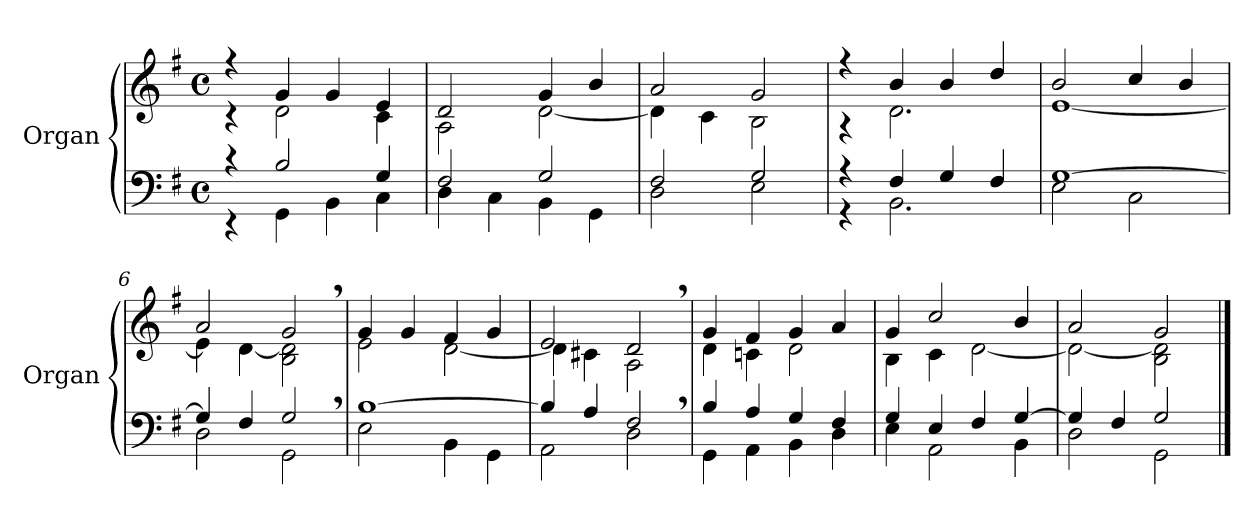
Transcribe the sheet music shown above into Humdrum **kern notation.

**kern	**kern
*part1	*part1
*staff2	*staff1
*I"Organ	*
*I'Organ	*
*clefF4	*clefG2
*k[f#]	*k[f#]
*M4/4	*M4/4
*met(c)	*met(c)
=1	=1
*^	*^
4r	4r	4r	4r
2B/	4GG\	4g/	2d\
.	4BB\	4g/	.
4G/	4C\	4e/	4c\
=2	=2	=2	=2
2F#/	4D\	2d/	2A\
.	4C\	.	.
2G/	4BB\	4g/	[<2d\
.	4GG\	4b/	.
=3	=3	=3	=3
2F#/	2D\	2a/	4d\]
.	.	.	4c\
2G/	2E\	2g/	2B\
=4	=4	=4	=4
4r	4r	4r	4r
4F#/	2.BB\	4b/	2.d\
4G/	.	4b/	.
4F#/	.	4dd/	.
=5	=5	=5	=5
[>1G	2E\	2b/	[<1e
.	2C\	4cc/	.
.	.	4b/	.
=6	=6	=6	=6
4G/]	2D\	2a/	4e\]
4F#/	.	.	[<4d\
2G,</	2GG\	2g,>/	2B\ 2d\]
=7	=7	=7	=7
[>1B	2E\	4g/	2e\
.	.	4g/	.
.	4BB\	4f#/	[<2d\
.	4GG\	4g/	.
=8	=8	=8	=8
4B/]	2AA\	2e/	4d\]
4A/	.	.	4c#X\
2F#,>/	2D\	2d,>/	2A\
=9	=9	=9	=9
4B/	4GG\	4g/	4d\
4A/	4AA\	4f#/	4cn\
4G/	4BB\	4g/	2d\
4F#/	4D\	4a/	.
=10	=10	=10	=10
4G/	4E\	4g/	4B\
4E/	2AA\	2cc/	4c\
4F#/	.	.	[<2d\
[>4G/	4BB\	4b/	.
=11	=11	=11	=11
4G/]	2D\	2a/	2d\_<
4F#/	.	.	.
2G/	2GG\	2g/	2B\ 2d\]
*v	*v	*	*
*	*v	*v
==	==
*-	*-
